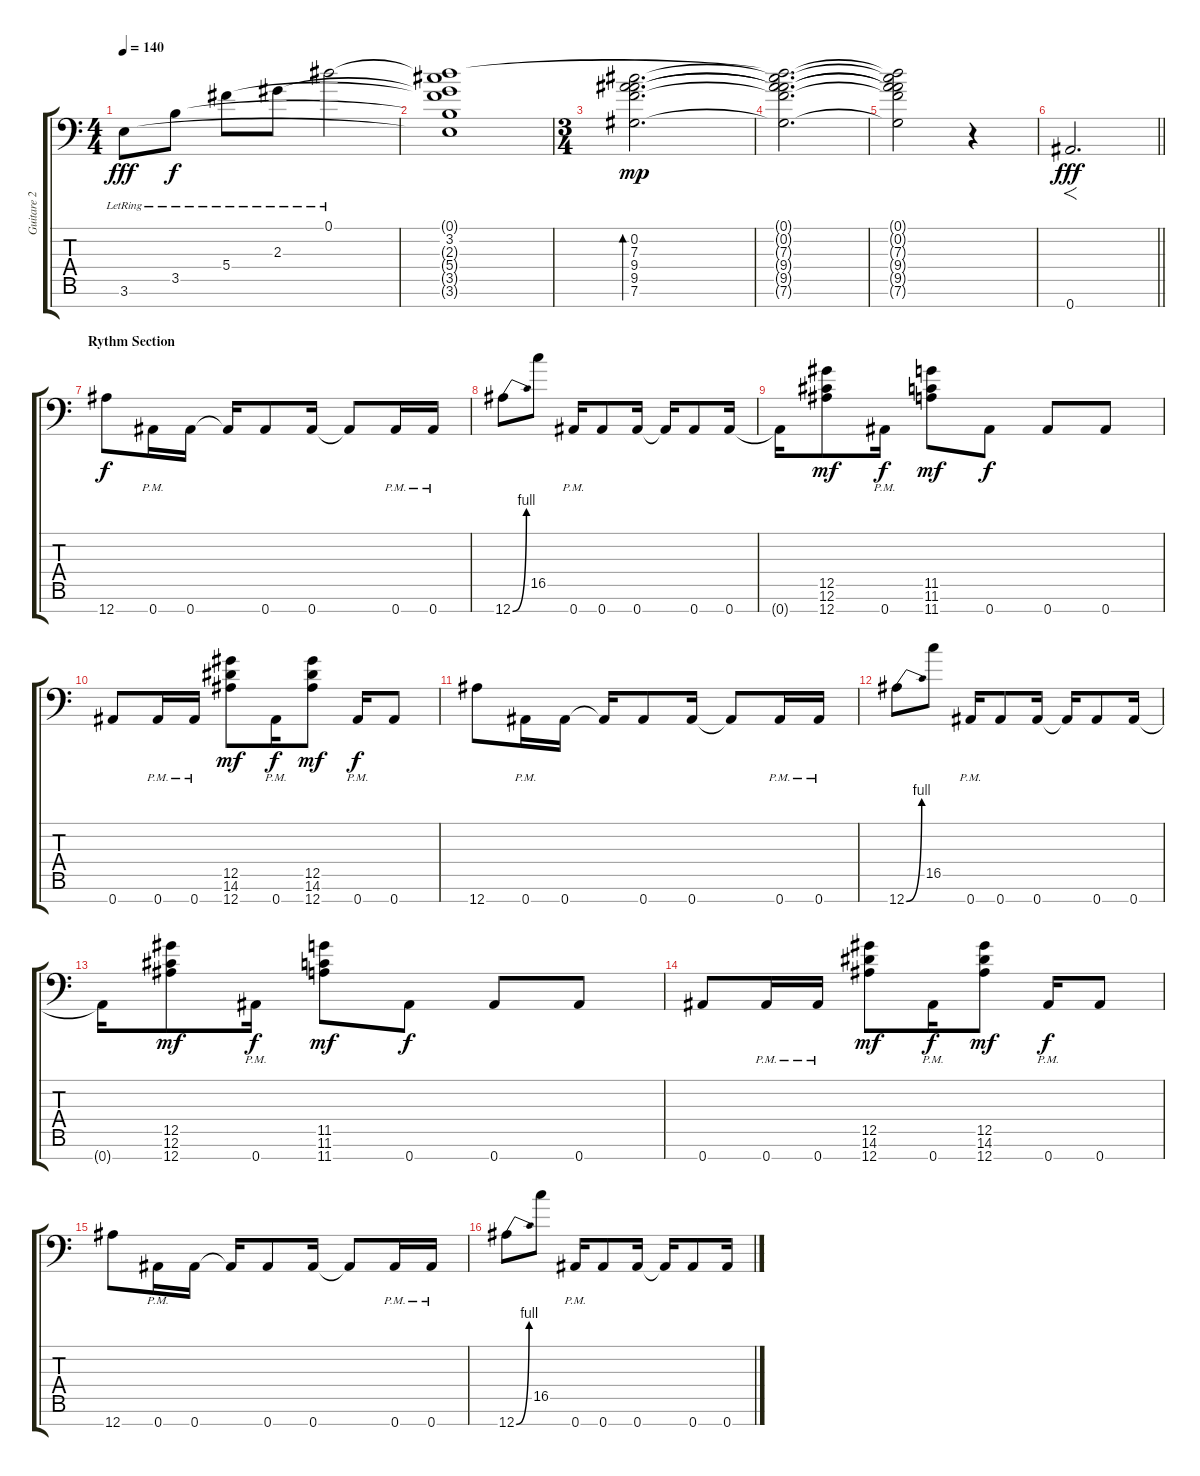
\track ("Guitare 2 (Misha)" "Guitare 2 ") {instrument distortionguitar}
\staff {score tabs}
\tuning (Eb4 Bb3 Gb3 Db3 Ab2 Db2 Bb1) {hide}
\ts (4 4)
\tempo 140
\clef f4
\ks c
3.6{lr}.8{dy fff} 3.5{lr}.8{dy f} 5.4{lr}.8 2.3{lr}.8 0.1{lr}.2 |
(0.1{t} 3.2{t} 2.3{t} 5.4{t} 3.5{t} 3.6{t}).1 |
\ts (3 4)
(0.2 7.3 9.4 9.5 7.6).2{d bd 240 dy mp} |
(0.1{t} 0.2{t} 7.3{t} 9.4{t} 9.5{t} 7.6{t}).2{d} |
(0.1{t} 0.2{t} 7.3{t} 9.4{t} 9.5{t} 7.6{t}).2 r.4 |
\barLineRight lightlight
0.7.2{f d dy fff volume 13 balance 2 instrument distortionguitar} |
\section ("" "Rythm Section")
12.7.8{dy f} 0.7{pm}.16 0.7.16 0.7{t}.16 0.7.8 0.7.16 0.7{t}.8 0.7{pm}.16 0.7{pm}.16 |
12.7{be (bend 0 0 60 4)}.8 16.5.8 0.7{pm}.16 0.7.8 0.7.16 0.7{t}.16 0.7.8 0.7.16 |
0.7{t}.16 (12.5 12.6 12.7).8{dy mf} 0.7{pm}.16{dy f} (11.5 11.6 11.7).8{dy mf} 0.7.8{dy f} 0.7.8 0.7.8 |
0.7.8 0.7{pm}.16 0.7{pm}.16 (12.5 14.6 12.7).8{dy mf} 0.7{pm}.16{dy f} (12.5 14.6 12.7).8{dy mf} 0.7{pm}.16{dy f} 0.7.8 |
12.7.8 0.7{pm}.16 0.7.16 0.7{t}.16 0.7.8 0.7.16 0.7{t}.8 0.7{pm}.16 0.7{pm}.16 |
12.7{be (bend 0 0 60 4)}.8 16.5.8 0.7{pm}.16 0.7.8 0.7.16 0.7{t}.16 0.7.8 0.7.16 |
0.7{t}.16 (12.5 12.6 12.7).8{dy mf} 0.7{pm}.16{dy f} (11.5 11.6 11.7).8{dy mf} 0.7.8{dy f} 0.7.8 0.7.8 |
0.7.8 0.7{pm}.16 0.7{pm}.16 (12.5 14.6 12.7).8{dy mf} 0.7{pm}.16{dy f} (12.5 14.6 12.7).8{dy mf} 0.7{pm}.16{dy f} 0.7.8 |
12.7.8 0.7{pm}.16 0.7.16 0.7{t}.16 0.7.8 0.7.16 0.7{t}.8 0.7{pm}.16 0.7{pm}.16 |
12.7{be (bend 0 0 60 4)}.8 16.5.8 0.7{pm}.16 0.7.8 0.7.16 0.7{t}.16 0.7.8 0.7.16
